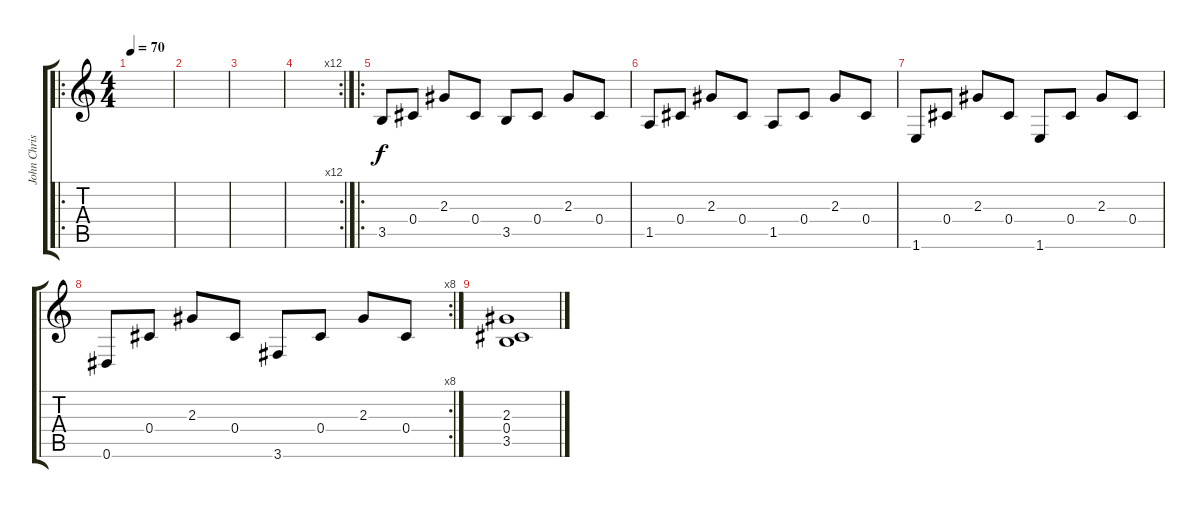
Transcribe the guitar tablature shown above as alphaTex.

\track ("John Christ Distorted" "John Chris") {instrument overdrivenguitar}
\staff {score tabs}
\tuning (Eb4 Bb3 Gb3 Db3 Ab2 Eb2) {hide}
\ro
\ts (4 4)
\tempo 70
\clef g2
\ks c
|
|
|
\rc 12
|
\ro
3.5.8 0.4.8 2.3.8 0.4.8 3.5.8 0.4.8 2.3.8 0.4.8 |
1.5.8 0.4.8 2.3.8 0.4.8 1.5.8 0.4.8 2.3.8 0.4.8 |
1.6.8 0.4.8 2.3.8 0.4.8 1.6.8 0.4.8 2.3.8 0.4.8 |
\rc 8
0.6.8 0.4.8 2.3.8 0.4.8 3.6.8 0.4.8 2.3.8 0.4.8 |
(2.3 0.4 3.5).1
